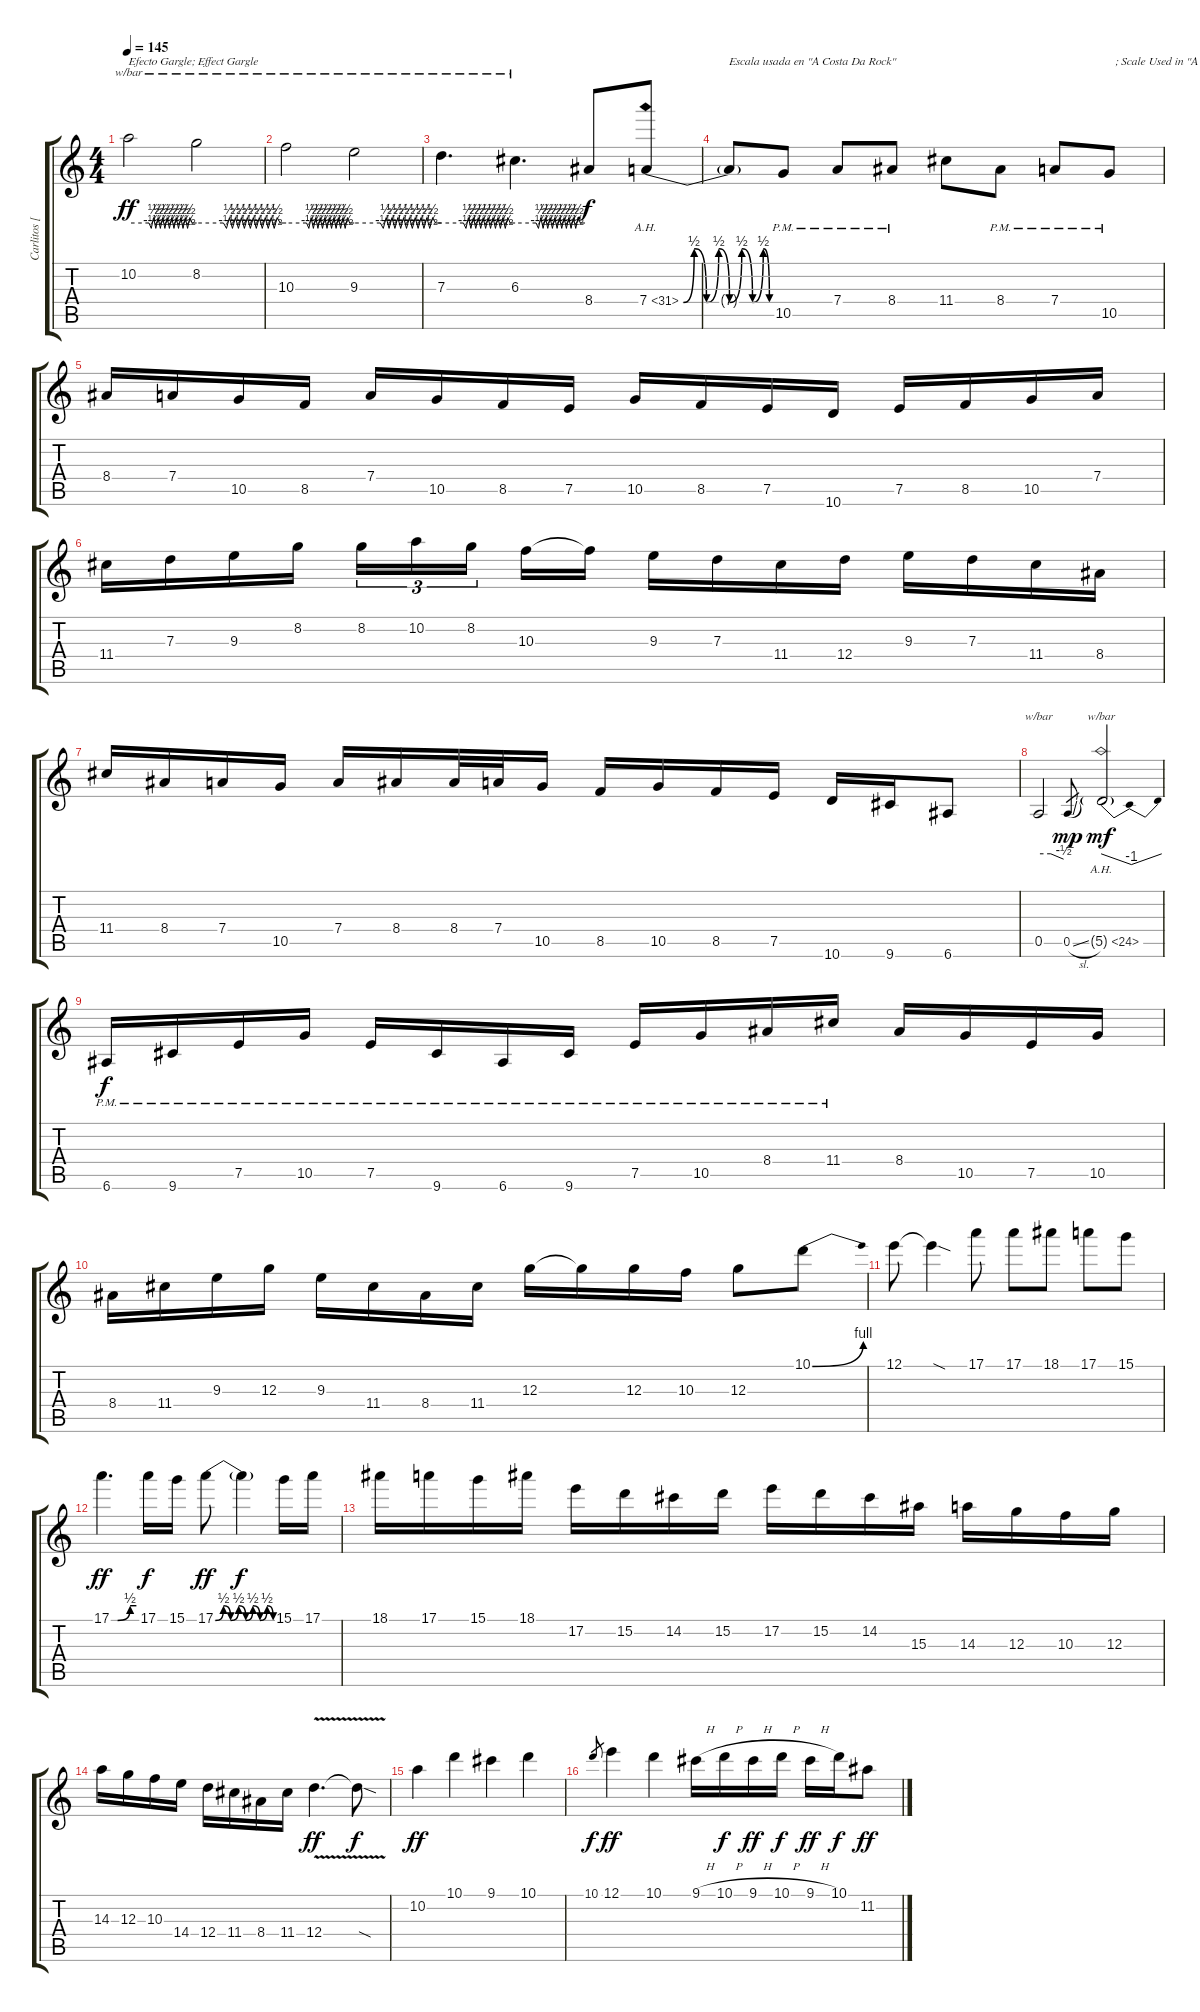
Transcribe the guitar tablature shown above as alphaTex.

\track ("Carlitos [Guit.S]" "Carlitos [") {instrument overdrivenguitar}
\staff {score tabs}
\tuning (E4 B3 G3 D3 A2 E2) {hide}
\ts (4 4)
\tempo 145
\clef g2
\ks c
10.2.2{tbe (custom default 0 0 18 0 20 -2 22 2 24 -2 26 2 28 -2 30 2 32 -2 34 2 36 -2 38 2 40 -2 42 2 44 -2 46 2 48 -2 50 2 52 -2 54 2 56 0 60 0) txt "Efecto Gargle; Effect Gargle" dy ff} 8.2.2{tbe (custom default 0 0 18 0 20 -2 22 2 24 -2 26 2 28 -2 30 2 32 -2 34 2 36 -2 38 2 40 -2 42 2 44 -2 46 2 48 -2 50 2 52 -2 54 2 56 0 60 0)} |
10.3.2{tbe (custom default 0 0 18 0 20 -2 22 2 24 -2 26 2 28 -2 30 2 32 -2 34 2 36 -2 38 2 40 -2 42 2 44 -2 46 2 48 -2 50 2 52 -2 54 2 56 0 60 0)} 9.3.2{tbe (custom default 0 0 18 0 20 -2 22 2 24 -2 26 2 28 -2 30 2 32 -2 34 2 36 -2 38 2 40 -2 42 2 44 -2 46 2 48 -2 50 2 52 -2 54 2 56 0 60 0)} |
7.3.4{d tbe (custom default 0 0 18 0 20 -2 22 2 24 -2 26 2 28 -2 30 2 32 -2 34 2 36 -2 38 2 40 -2 42 2 44 -2 46 2 48 -2 50 2 52 -2 54 2 56 0 60 0)} 6.3.4{d tbe (custom default 0 0 18 0 20 -2 22 2 24 -2 26 2 28 -2 30 2 32 -2 34 2 36 -2 38 2 40 -2 42 2 44 -2 46 2 48 -2 50 2 52 -2 54 2 56 0 60 0)} 8.4.8{dy f} 7.4{be (custom 0 0 7 2 15 0 23 2 30 0 38 2 45 0 52 2 56 0 60 0) ah 24}.8 |
7.4{t}.8{txt "Escala usada en \"A Costa Da Rock\""} 10.5{pm}.8 7.4{pm}.8 8.4{pm}.8 11.4.8 8.4{pm}.8 7.4{pm}.8 10.5{pm}.8{txt "  ; Scale Used in \"A Costa Da Rock\""} |
8.4.16 7.4.16 10.5.16 8.5.16 7.4.16 10.5.16 8.5.16 7.5.16 10.5.16 8.5.16 7.5.16 10.6.16 7.5.16 8.5.16 10.5.16 7.4.16 |
11.4.16 7.3.16 9.3.16 8.2.16 8.2.16{tu (3 2)} 10.2.16{tu (3 2)} 8.2.16{tu (3 2) beam splitsecondary} 10.3.16 10.3{t}.16 9.3.16 7.3.16 11.4.16 12.4.16 9.3.16 7.3.16 11.4.16 8.4.16 |
11.4.16 8.4.16 7.4.16 10.5.16 7.4.16 8.4.16 8.4.32 7.4.32 10.5.16 8.5.16 10.5.16 8.5.16 7.5.16 10.6.16 9.6.16 6.6.8 |
0.5.2{tbe (custom default 0 0 29 0 60 -2)} 0.5{sl}.8{gr dy mp} 5.5{ah 19 g}.2{tbe (dip default 0 0 30 -4 60 0) dy mf} |
6.6{pm}.16{dy f} 9.6{pm}.16 7.5{pm}.16 10.5{pm}.16 7.5{pm}.16 9.6{pm}.16 6.6{pm}.16 9.6{pm}.16 7.5{pm}.16 10.5{pm}.16 8.4{pm}.16 11.4{pm}.16 8.4.16 10.5.16 7.5.16 10.5.16 |
8.4.16 11.4.16 9.3.16 12.3.16 9.3.16 11.4.16 8.4.16 11.4.16 12.3.16 12.3{t}.16 12.3.16 10.3.16 12.3.8 10.1{be (bend 0 0 60 4)}.8 |
12.1.8 12.1{sod t}.4 17.1.8 17.1.8 18.1.8 17.1.8 15.1.8 |
17.1{be (custom 0 0 15 0 45 2 60 2)}.4{d dy ff} 17.1.16{dy f} 15.1.16 17.1{be (custom 0 0 8 2 15 0 23 2 30 0 37 2 44 0 51 2 57 0 60 0)}.8{dy ff} 17.1{t}.4{dy f} 15.1.16 17.1.16 |
18.1.16 17.1.16 15.1.16 18.1.16 17.2.16 15.2.16 14.2.16 15.2.16 17.2.16 15.2.16 14.2.16 15.3.16 14.3.16 12.3.16 10.3.16 12.3.16 |
14.3.16 12.3.16 10.3.16 14.4.16 12.4.16 11.4.16 8.4.16 11.4.16 12.4{v}.4{d dy ff} 12.4{sod t}.8{dy f} |
10.2.4{dy ff} 10.1.4 9.1.4 10.1.4 |
10.1.8{gr dy f} 12.1.4{dy ff} 10.1.4 9.1{h}.16 10.1{h}.16{dy f} 9.1{h}.16{dy ff} 10.1{h}.16{dy f} 9.1{h}.16{dy ff} 10.1.16{dy f} 11.2.8{dy ff}
